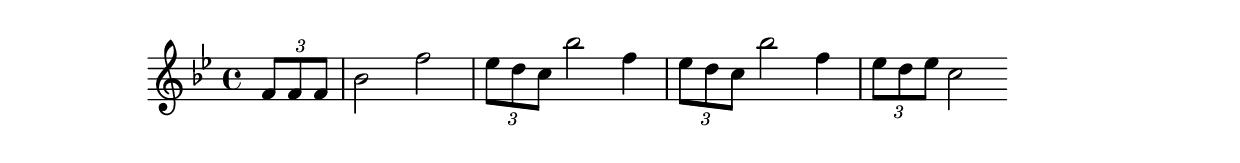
\language "english"

\relative {
  \key bf \major
  \partial 4 \tuplet 3/2 { f'8 f f }
  bf2 f'
  \tuplet 3/2 { ef8 d c } bf'2 f4
  \tuplet 3/2 { ef8 d c } bf'2 f4
  \tuplet 3/2 { ef8 d ef } c2
}